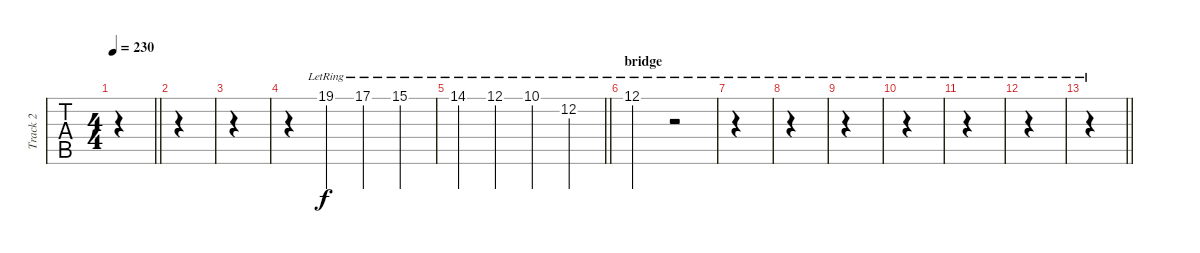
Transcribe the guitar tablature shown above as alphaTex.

\track ("Track 2" "Track 2") {instrument acousticguitarsteel}
\staff {tabs}
\tuning (E4 B3 G3 D3 A2 E2) {hide}
\ts (4 4)
\tempo 230
\clef g2
\barLineRight lightlight
\ks c
|
|
|
r.4 19.1{lr}.4 17.1{lr}.4 15.1{lr}.4 |
\barLineRight lightlight
14.1{lr}.4 12.1{lr}.4 10.1{lr}.4 12.2{lr}.4 |
\section ("" "bridge")
12.1{lr}.2 r.2 |
|
|
|
|
|
|
\barLineRight lightlight
